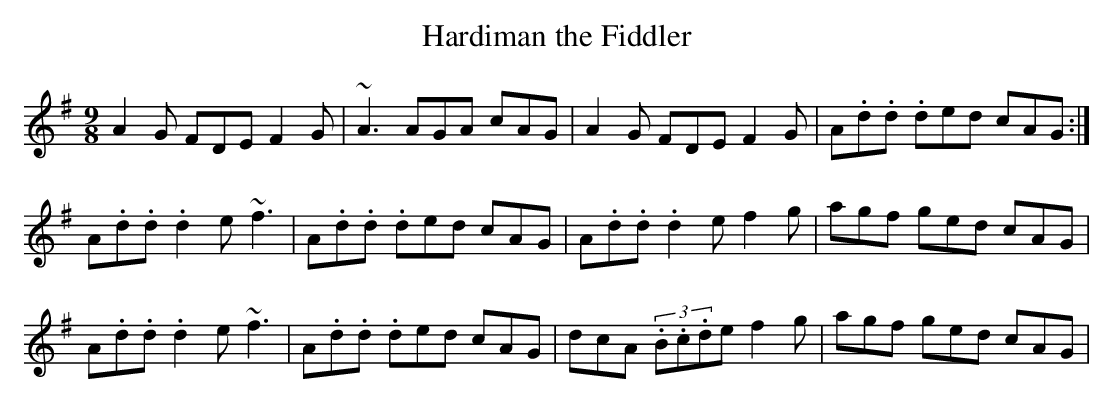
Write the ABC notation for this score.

X:1
T:Hardiman the Fiddler
M:9/8
L:1/8
K:G
A2G FDE F2G|~A3 AGA cAG|A2G FDE F2G|A.d.d .ded cAG:|
A.d.d .d2e ~f3|A.d.d .ded cAG|A.d.d .d2e f2g|agf ged cAG|
A.d.d .d2e ~f3|A.d.d .ded cAG|dcA (3.B.c.de f2g|agf ged cAG|
